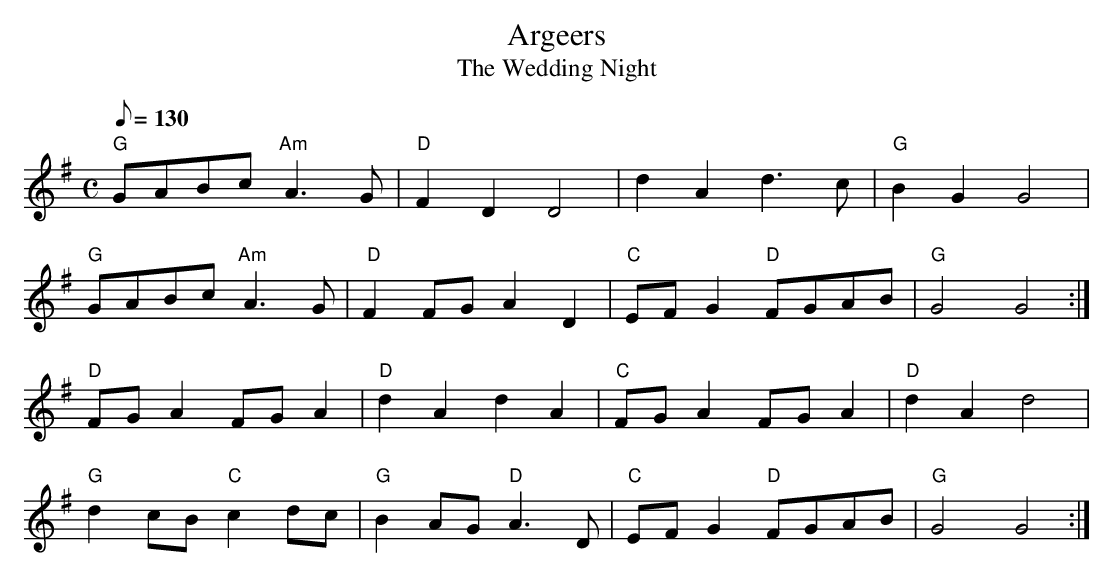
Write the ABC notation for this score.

X:1
T:Argeers
T:The Wedding Night
M:C
L:1/8
Q:130
K:G
"G" GABc "Am" A2>G2 | "D" F2D2 D4 |  d2A2 d3   c | "G" B2G2 G4 |
"G" GABc "Am" A2>G2 | " D" F2 FG A2 D2 | "C" EFG2 "D" FGAB | "G" G4 G4 :|
"D" FGA2 FGA2 | "D" d2 A2 d2 A2 |\
"C" FG A2 FG A2 | "D" d2 A2 d4 |
"G" d2cB "C" c2dc | "G" B2AG "D" A3D | "C" EFG2 "D" FGAB | "G" G4 G4 :|
